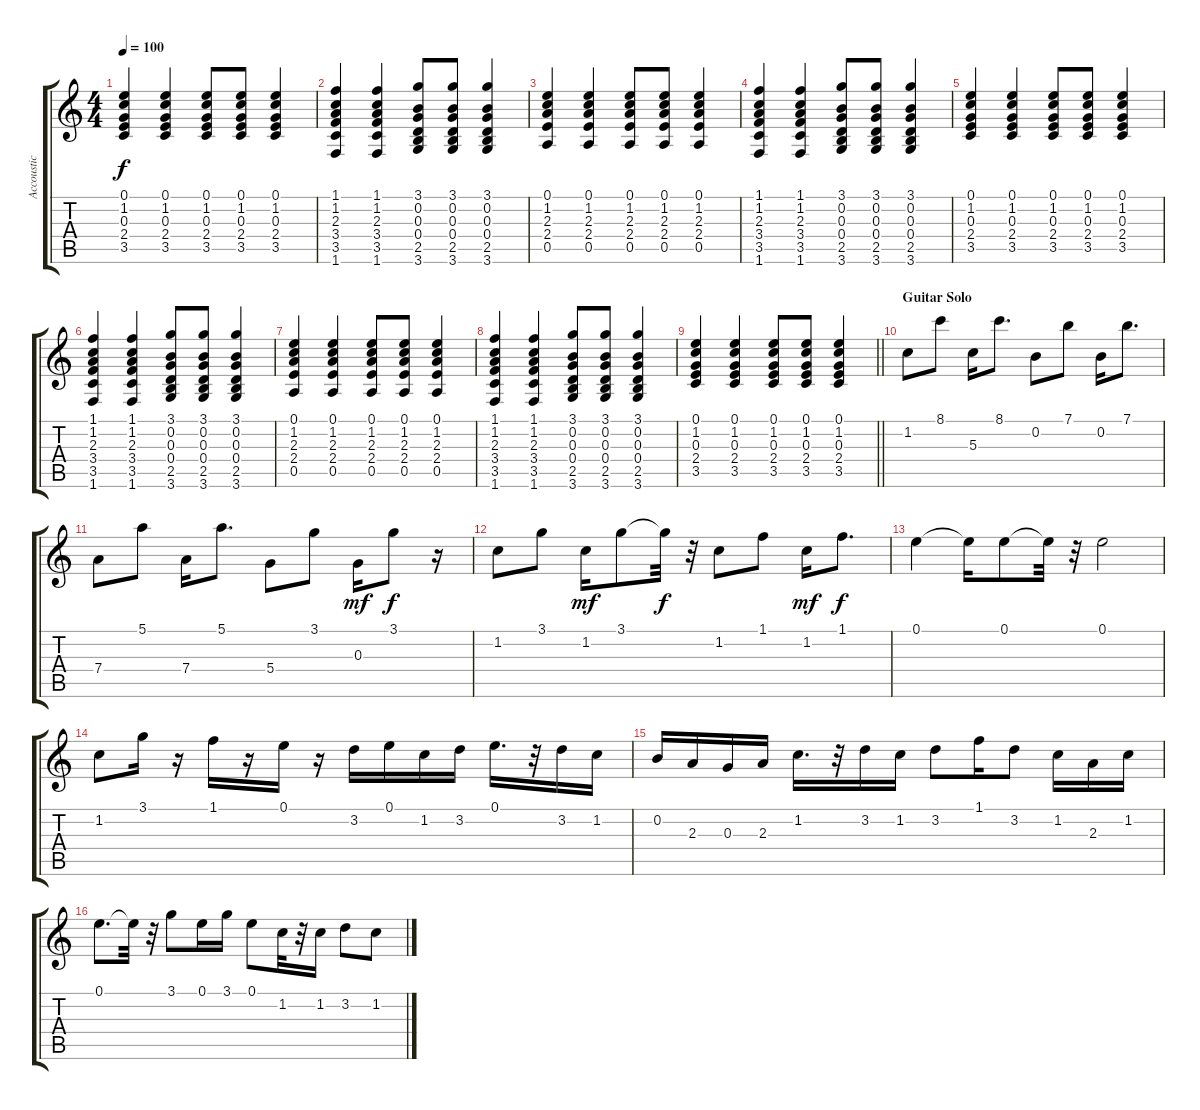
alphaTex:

\track ("Accoustic Guitar" "Accoustic ") {instrument acousticguitarsteel}
\staff {score tabs}
\tuning (E4 B3 G3 D3 A2 E2) {hide}
\ts (4 4)
\tempo 100
\clef g2
\ks c
(0.1 1.2 0.3 2.4 3.5).4{dy f} (0.1 1.2 0.3 2.4 3.5).4 (0.1 1.2 0.3 2.4 3.5).8 (0.1 1.2 0.3 2.4 3.5).8 (0.1 1.2 0.3 2.4 3.5).4 |
(1.1 1.2 2.3 3.4 3.5 1.6).4 (1.1 1.2 2.3 3.4 3.5 1.6).4 (3.1 0.2 0.3 0.4 2.5 3.6).8 (3.1 0.2 0.3 0.4 2.5 3.6).8 (3.1 0.2 0.3 0.4 2.5 3.6).4 |
(0.1 1.2 2.3 2.4 0.5).4 (0.1 1.2 2.3 2.4 0.5).4 (0.1 1.2 2.3 2.4 0.5).8 (0.1 1.2 2.3 2.4 0.5).8 (0.1 1.2 2.3 2.4 0.5).4 |
(1.1 1.2 2.3 3.4 3.5 1.6).4 (1.1 1.2 2.3 3.4 3.5 1.6).4 (3.1 0.2 0.3 0.4 2.5 3.6).8 (3.1 0.2 0.3 0.4 2.5 3.6).8 (3.1 0.2 0.3 0.4 2.5 3.6).4 |
(0.1 1.2 0.3 2.4 3.5).4 (0.1 1.2 0.3 2.4 3.5).4 (0.1 1.2 0.3 2.4 3.5).8 (0.1 1.2 0.3 2.4 3.5).8 (0.1 1.2 0.3 2.4 3.5).4 |
(1.1 1.2 2.3 3.4 3.5 1.6).4 (1.1 1.2 2.3 3.4 3.5 1.6).4 (3.1 0.2 0.3 0.4 2.5 3.6).8 (3.1 0.2 0.3 0.4 2.5 3.6).8 (3.1 0.2 0.3 0.4 2.5 3.6).4 |
(0.1 1.2 2.3 2.4 0.5).4 (0.1 1.2 2.3 2.4 0.5).4 (0.1 1.2 2.3 2.4 0.5).8 (0.1 1.2 2.3 2.4 0.5).8 (0.1 1.2 2.3 2.4 0.5).4 |
(1.1 1.2 2.3 3.4 3.5 1.6).4 (1.1 1.2 2.3 3.4 3.5 1.6).4 (3.1 0.2 0.3 0.4 2.5 3.6).8 (3.1 0.2 0.3 0.4 2.5 3.6).8 (3.1 0.2 0.3 0.4 2.5 3.6).4 |
\barLineRight lightlight
(0.1 1.2 0.3 2.4 3.5).4 (0.1 1.2 0.3 2.4 3.5).4 (0.1 1.2 0.3 2.4 3.5).8 (0.1 1.2 0.3 2.4 3.5).8 (0.1 1.2 0.3 2.4 3.5).4 |
\section ("" "Guitar Solo")
1.2.8 8.1.8 5.3.16 8.1.8{d} 0.2.8 7.1.8 0.2.16 7.1.8{d} |
7.4.8 5.1.8 7.4.16 5.1.8{d} 5.4.8 3.1.8 0.3.16{dy mf} 3.1.8{dy f} r.16 |
1.2.8 3.1.8 1.2.16{dy mf} 3.1.8 3.1{t}.32{dy f} r.32 1.2.8 1.1.8 1.2.16{dy mf} 1.1.8{d dy f} |
0.1.4 0.1{t}.16 0.1.8 0.1{t}.32 r.32 0.1.2 |
1.2.8 3.1.16 r.16 1.1.16 r.16 0.1.16 r.16 3.2.16 0.1.16 1.2.16 3.2.16 0.1.16{d} r.32 3.2.16 1.2.16 |
0.2.16 2.3.16 0.3.16 2.3.16 1.2.16{d} r.32 3.2.16 1.2.16 3.2.8 1.1.16 3.2.8 1.2.16 2.3.16 1.2.16 |
0.1.8{d} 0.1{t}.32 r.32 3.1.8 0.1.16 3.1.16 0.1.8 1.2.32 r.32 1.2.16 3.2.8 1.2.8
